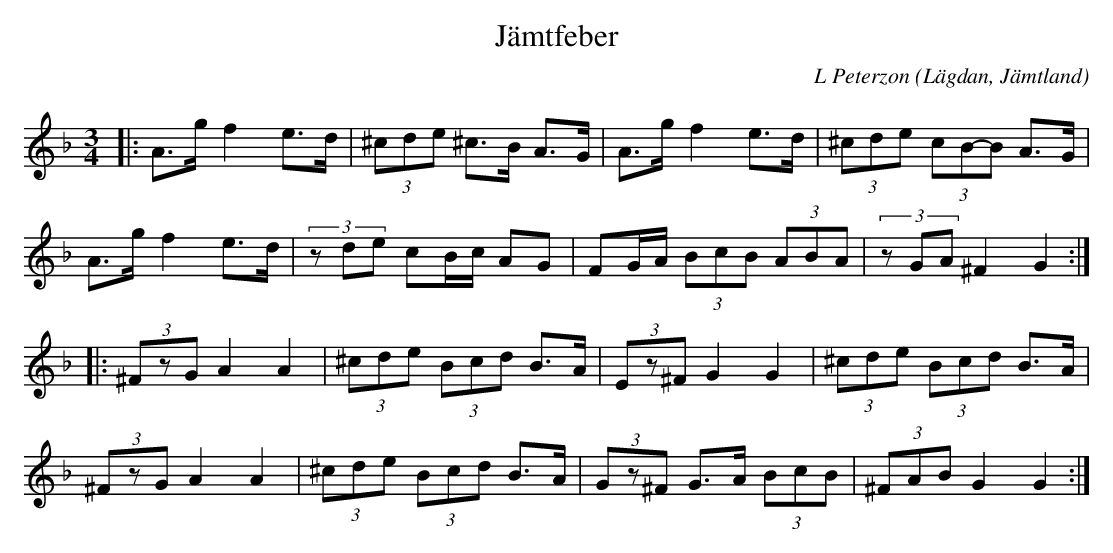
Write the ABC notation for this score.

X:1
T:Jämtfeber
C: L Peterzon
O:Lägdan, Jämtland
M:3/4
L:1/8
K:Dm
|: A>g f2 e>d|(3^cde ^c>B A>G|A>g f2 e>d|(3^cde (3cB-B A>G|
A>g f2 e>d|(3zde cB/c/ AG|FG/A/ (3BcB (3ABA|(3zGA ^F2 G2:|
|:(3^FzG A2 A2|(3^cde (3Bcd B>A|(3Ez^F G2 G2|(3^cde (3Bcd B>A|
(3^FzG A2 A2|(3^cde (3Bcd B>A| (3Gz^F G>A (3BcB|(3^FAB G2 G2:|
